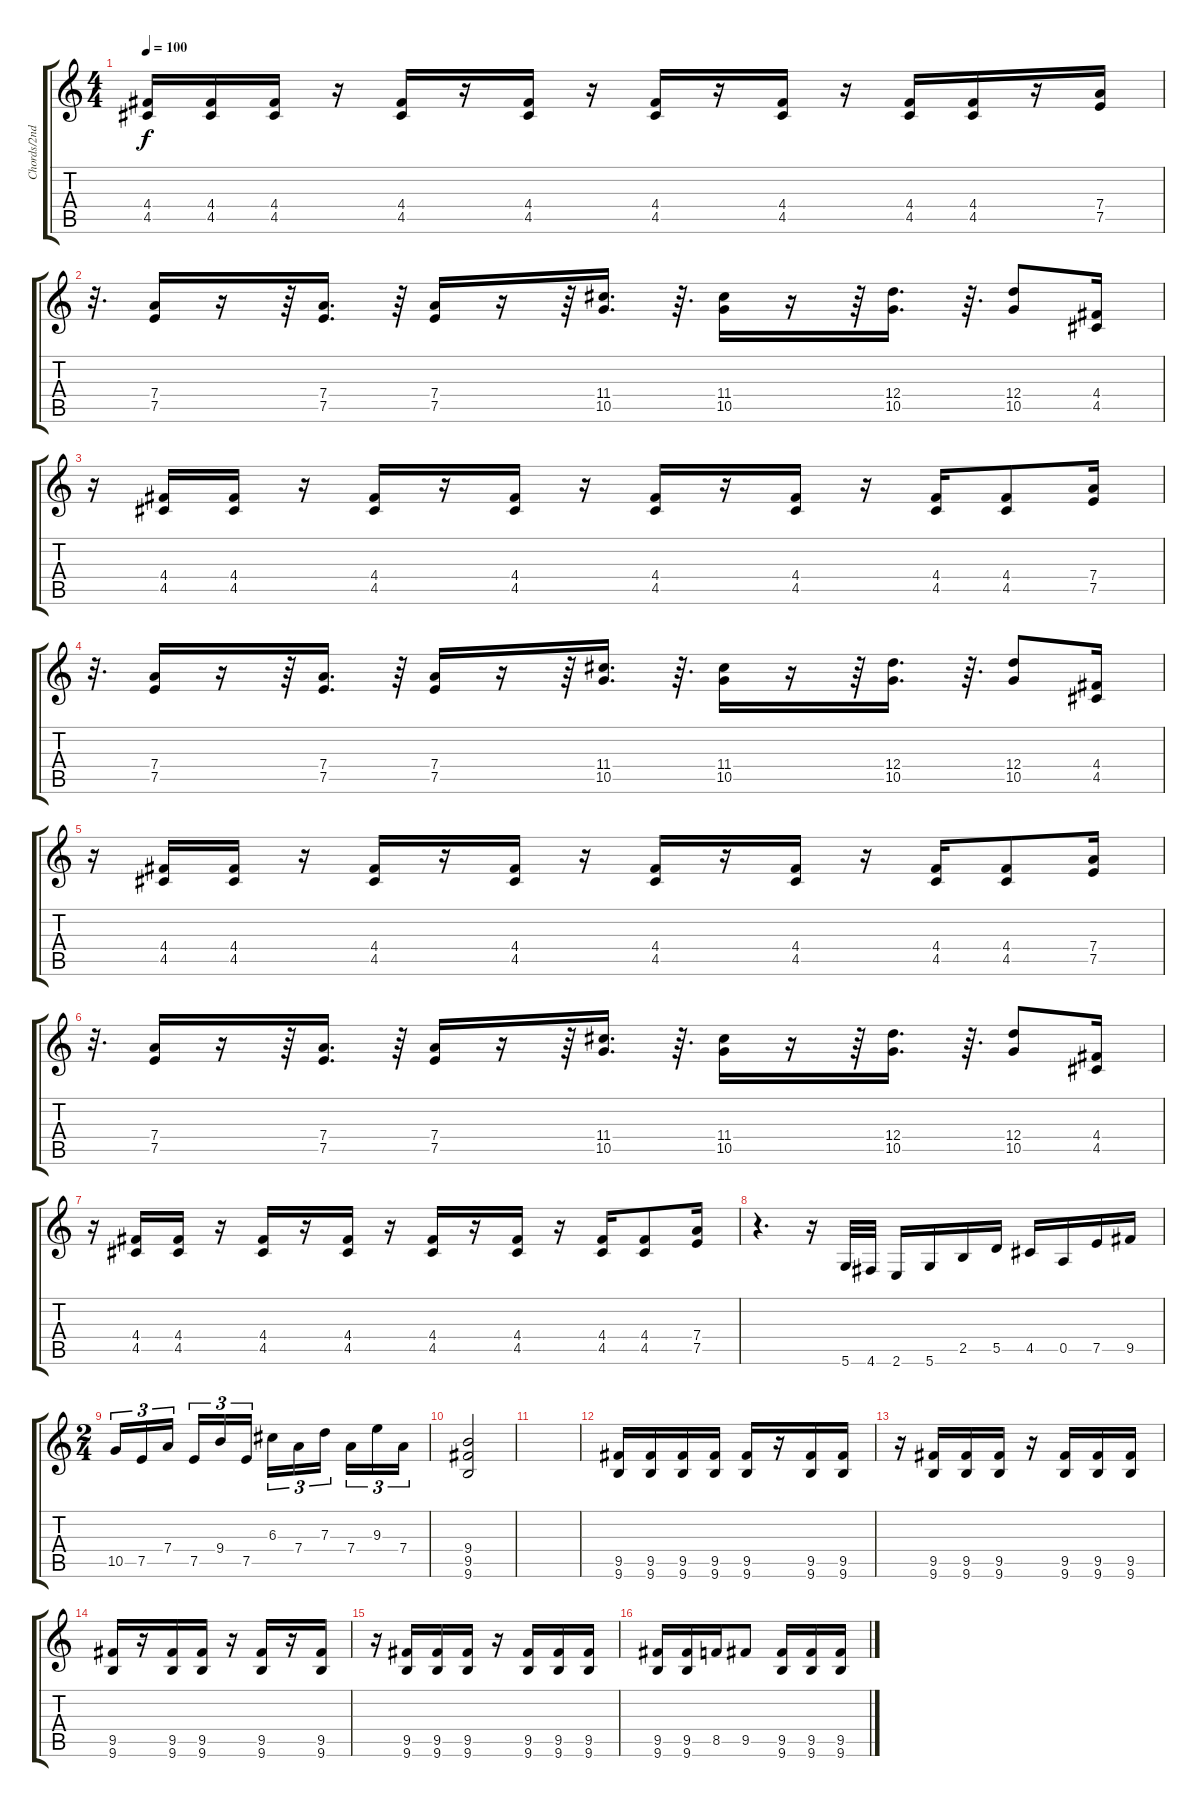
\track ("Chords/2nd Lead" "Chords/2nd") {instrument distortionguitar}
\staff {score tabs}
\tuning (E4 B3 G3 D3 A2 D2) {hide}
\ts (4 4)
\tempo 100
\clef g2
\ks c
(4.4 4.5).16{dy f} (4.4 4.5).16 (4.4 4.5).16 r.16 (4.4 4.5).16 r.16 (4.4 4.5).16 r.16 (4.4 4.5).16 r.16 (4.4 4.5).16 r.16 (4.4 4.5).16 (4.4 4.5).16 r.16 (7.4 7.5).16 |
r.32{d} (7.4 7.5).16 r.16 r.64 (7.4 7.5).16{d} r.64 (7.4 7.5).16 r.16 r.64 (11.4 10.5).16{d} r.64{d} (11.4 10.5).16 r.16 r.64 (12.4 10.5).16{d} r.64{d} (12.4 10.5).8 (4.4 4.5).16 |
r.16 (4.4 4.5).16 (4.4 4.5).16 r.16 (4.4 4.5).16 r.16 (4.4 4.5).16 r.16 (4.4 4.5).16 r.16 (4.4 4.5).16 r.16 (4.4 4.5).16 (4.4 4.5).8 (7.4 7.5).16 |
r.32{d} (7.4 7.5).16 r.16 r.64 (7.4 7.5).16{d} r.64 (7.4 7.5).16 r.16 r.64 (11.4 10.5).16{d} r.64{d} (11.4 10.5).16 r.16 r.64 (12.4 10.5).16{d} r.64{d} (12.4 10.5).8 (4.4 4.5).16 |
r.16 (4.4 4.5).16 (4.4 4.5).16 r.16 (4.4 4.5).16 r.16 (4.4 4.5).16 r.16 (4.4 4.5).16 r.16 (4.4 4.5).16 r.16 (4.4 4.5).16 (4.4 4.5).8 (7.4 7.5).16 |
r.32{d} (7.4 7.5).16 r.16 r.64 (7.4 7.5).16{d} r.64 (7.4 7.5).16 r.16 r.64 (11.4 10.5).16{d} r.64{d} (11.4 10.5).16 r.16 r.64 (12.4 10.5).16{d} r.64{d} (12.4 10.5).8 (4.4 4.5).16 |
r.16 (4.4 4.5).16 (4.4 4.5).16 r.16 (4.4 4.5).16 r.16 (4.4 4.5).16 r.16 (4.4 4.5).16 r.16 (4.4 4.5).16 r.16 (4.4 4.5).16 (4.4 4.5).8 (7.4 7.5).16 |
r.4{d} r.16 5.6.32 4.6.32 2.6.16 5.6.16 2.5.16 5.5.16 4.5.16 0.5.16 7.5.16 9.5.16 |
\ts (2 4)
10.5.16{tu (3 2)} 7.5.16{tu (3 2)} 7.4.16{tu (3 2) beam splitsecondary} 7.5.16{tu (3 2)} 9.4.16{tu (3 2)} 7.5.16{tu (3 2)} 6.3.16{tu (3 2)} 7.4.16{tu (3 2)} 7.3.16{tu (3 2) beam splitsecondary} 7.4.16{tu (3 2)} 9.3.16{tu (3 2)} 7.4.16{tu (3 2)} |
(9.4 9.5 9.6).2 |
|
(9.5 9.6).16 (9.5 9.6).16 (9.5 9.6).16 (9.5 9.6).16 (9.5 9.6).16 r.16 (9.5 9.6).16 (9.5 9.6).16 |
r.16 (9.5 9.6).16 (9.5 9.6).16 (9.5 9.6).16 r.16 (9.5 9.6).16 (9.5 9.6).16 (9.5 9.6).16 |
(9.5 9.6).16 r.16 (9.5 9.6).16 (9.5 9.6).16 r.16 (9.5 9.6).16 r.16 (9.5 9.6).16 |
r.16 (9.5 9.6).16 (9.5 9.6).16 (9.5 9.6).16 r.16 (9.5 9.6).16 (9.5 9.6).16 (9.5 9.6).16 |
(9.5 9.6).16 (9.5 9.6).16 8.5.16 9.5.8 (9.5 9.6).16 (9.5 9.6).16 (9.5 9.6).16
